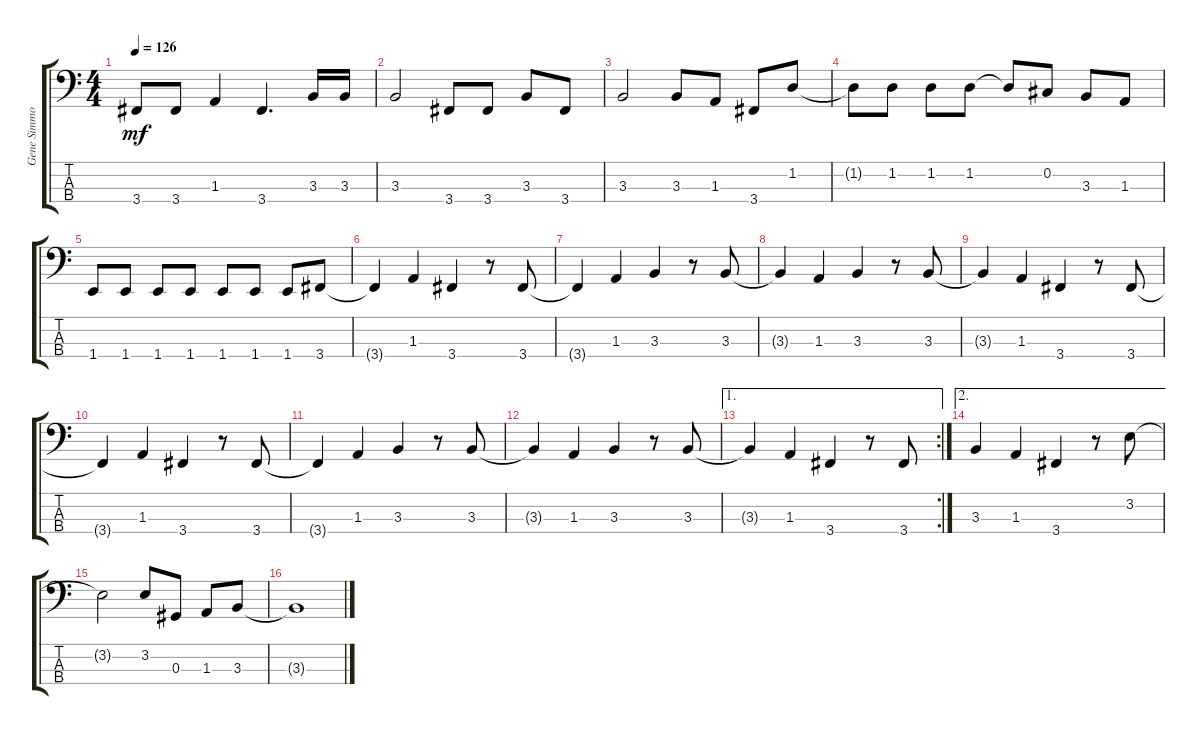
\track ("Gene Simmons" "Gene Simmo") {instrument electricbassfinger}
\staff {score tabs}
\tuning (Gb2 Db2 Ab1 Eb1) {hide}
\ts (4 4)
\tempo 126
\clef f4
\ks c
3.4{t}.8{dy mf} 3.4.8 1.3.4 3.4.4{d} 3.3.16 3.3.16 |
3.3.2 3.4.8 3.4.8 3.3.8 3.4.8 |
3.3.2 3.3.8 1.3.8 3.4.8 1.2.8 |
1.2{t}.8 1.2.8 1.2.8 1.2.8 1.2{t}.8 0.2.8 3.3.8 1.3.8 |
1.4.8 1.4.8 1.4.8 1.4.8 1.4.8 1.4.8 1.4.8 3.4.8 |
\section ("" "")
3.4{t}.4 1.3.4 3.4.4 r.8 3.4.8 |
3.4{t}.4 1.3.4 3.3.4 r.8 3.3.8 |
3.3{t}.4 1.3.4 3.3.4 r.8 3.3.8 |
3.3{t}.4 1.3.4 3.4.4 r.8 3.4.8 |
3.4{t}.4 1.3.4 3.4.4 r.8 3.4.8 |
3.4{t}.4 1.3.4 3.3.4 r.8 3.3.8 |
3.3{t}.4 1.3.4 3.3.4 r.8 3.3.8 |
\ae 1
\rc 2
3.3{t}.4 1.3.4 3.4.4 r.8 3.4.8 |
\ae 2
3.3.4 1.3.4 3.4.4 r.8 3.2.8 |
\section ("" "")
3.2{t}.2 3.2.8 0.3.8 1.3.8 3.3.8 |
3.3{t}.1
